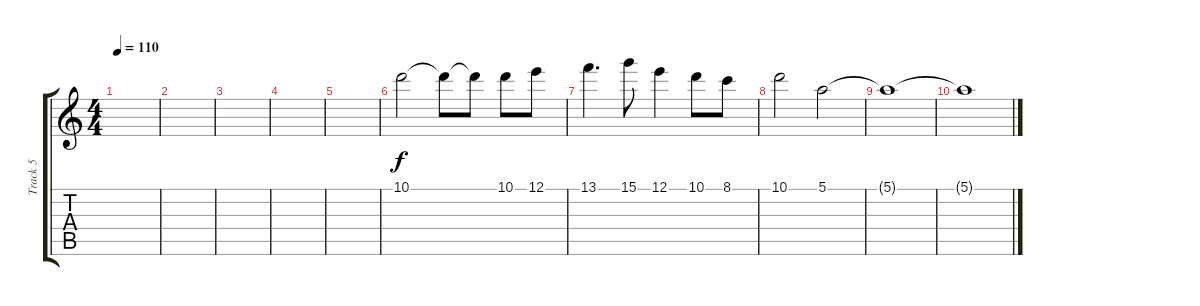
\track ("Track 5" "Track 5") {instrument overdrivenguitar}
\staff {score tabs}
\tuning (E4 B3 G3 D3 A2 E2) {hide}
\ts (4 4)
\tempo 110
\clef g2
\ks aminor
|
|
|
|
|
10.1.2 10.1{t}.8 10.1{t}.8 10.1.8 12.1.8 |
13.1.4{d} 15.1.8 12.1.4 10.1.8 8.1.8 |
10.1.2 5.1.2{volume 0} |
5.1{t}.1 |
5.1{t}.1
